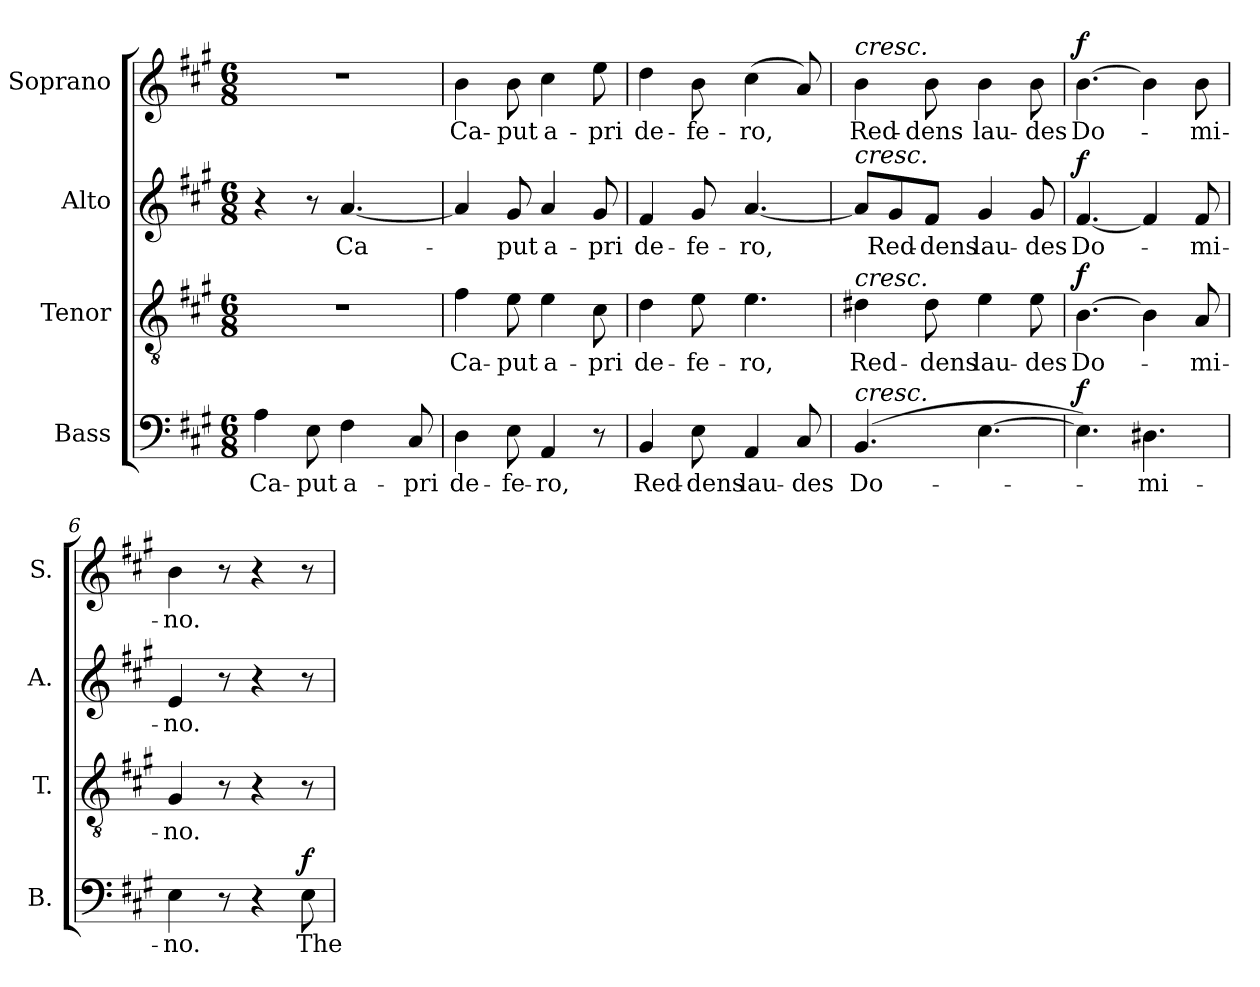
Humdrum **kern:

**kern	**text	**dynam	**kern	**text	**dynam	**kern	**text	**dynam	**kern	**text	**dynam
*part4	*part4	*part4	*part3	*part3	*part3	*part2	*part2	*part2	*part1	*part1	*part1
*staff4	*staff4	*staff4	*staff3	*staff3	*staff3	*staff2	*staff2	*staff2	*staff1	*staff1	*staff1
*I"Bass	*	*	*I"Tenor	*	*	*I"Alto	*	*	*I"Soprano	*	*
*I'B.	*	*	*I'T.	*	*	*I'A.	*	*	*I'S.	*	*
!!LO:PB:g=z
*clefF4	*	*	*clefGv2	*	*	*clefG2	*	*	*clefG2	*	*
*	*	*	*ITrd7c12	*	*	*	*	*	*	*	*
*k[f#c#g#]	*	*	*k[f#c#g#]	*	*	*k[f#c#g#]	*	*	*k[f#c#g#]	*	*
*A:	*	*	*A:	*	*	*A:	*	*	*A:	*	*
*M6/8	*	*	*M6/8	*	*	*M6/8	*	*	*M6/8	*	*
*MM80	*	*	*MM80	*	*	*MM80	*	*	*MM80	*	*
=1	=1	=1	=1	=1	=1	=1	=1	=1	=1	=1	=1
!	!	!	!	!	!	!	!	!	!LO:TX:a:B:t=Andante con moto	!	!
!	!LO:LY:b:color=#000000	!	!LO:N:vis=1	!	!	!	!	!	!LO:N:vis=1	!	!
*	*	*	*	*	*	*	*	*	*^	*	*
4Ai\	Ca-	.	2.r	.	.	4r	.	.	2.r	2ryy	.	.
!	!LO:LY:b:color=#000000	!	!	!	!	!	!	!	!	!	!	!
8Ei\	-put	.	.	.	.	8r	.	.	.	.	.	.
!	!LO:LY:b:color=#000000	!	!	!	!	!	!	!	!	!	!	!
!	!	!	!	!	!	!	!LO:LY:b:color=#000000	!	!	!	!	!
4F#i\	a-	.	.	.	.	[4.ai/	Ca-	.	.	.	.	.
.	.	.	.	.	.	.	.	.	.	8ryy	.	.
*	*	*	*	*	*	*	*	*	*MM120	*	*	*
!	!LO:LY:b:color=#000000	!	!	!	!	!	!	!	!	!	!	!
8C#i/	-pri	.	.	.	.	.	.	.	.	8ryy	.	.
*	*	*	*	*	*	*	*	*	*v	*v	*	*
=2	=2	=2	=2	=2	=2	=2	=2	=2	=2	=2	=2
*	*	*	*	*	*	*	*	*	*^	*	*
!	!LO:LY:b:color=#000000	!	!	!	!	!	!	!	!	!	!	!
*	*	*	*	*	*	*	*	*	*v	*v	*	*
*	*	*	*	*	*	*	*	*	*^	*	*
!	!	!	!	!LO:LY:b:color=#000000	!	!	!	!	!	!	!	!
*	*	*	*	*	*	*	*	*	*v	*v	*	*
*	*	*	*	*	*	*	*	*	*^	*	*
!	!	!	!	!	!	!	!	!	!	!	!LO:LY:b:color=#000000	!
*	*	*	*	*	*	*	*	*	*v	*v	*	*
4Di\	de-	.	4F#i\	Ca-	.	4ai/]	.	.	4bi\	Ca-	.
!	!LO:LY:b:color=#000000	!	!	!	!	!	!	!	!	!	!
!	!	!	!	!LO:LY:b:color=#000000	!	!	!	!	!	!	!
!	!	!	!	!	!	!	!LO:LY:b:color=#000000	!	!	!	!
!	!	!	!	!	!	!	!	!	!	!LO:LY:b:color=#000000	!
8Ei\	-fe-	.	8Ei\	-put	.	8g#i/	-put	.	8bi\	-put	.
!	!LO:LY:b:color=#000000	!	!	!	!	!	!	!	!	!	!
!	!	!	!	!LO:LY:b:color=#000000	!	!	!	!	!	!	!
!	!	!	!	!	!	!	!LO:LY:b:color=#000000	!	!	!	!
!	!	!	!	!	!	!	!	!	!	!LO:LY:b:color=#000000	!
4AAi/	-ro,	.	4Ei\	a-	.	4ai/	a-	.	4cc#i\	a-	.
!	!	!	!	!LO:LY:b:color=#000000	!	!	!	!	!	!	!
!	!	!	!	!	!	!	!LO:LY:b:color=#000000	!	!	!	!
!	!	!	!	!	!	!	!	!	!	!LO:LY:b:color=#000000	!
8r	.	.	8C#i\	-pri	.	8g#i/	-pri	.	8eei\	-pri	.
=3	=3	=3	=3	=3	=3	=3	=3	=3	=3	=3	=3
!	!LO:LY:b:color=#000000	!	!	!	!	!	!	!	!	!	!
!	!	!	!	!LO:LY:b:color=#000000	!	!	!	!	!	!	!
!	!	!	!	!	!	!	!LO:LY:b:color=#000000	!	!	!	!
!	!	!	!	!	!	!	!	!	!	!LO:LY:b:color=#000000	!
4BBi/	Red-	.	4Di\	de-	.	4f#i/	de-	.	4ddi\	de-	.
!	!LO:LY:b:color=#000000	!	!	!	!	!	!	!	!	!	!
!	!	!	!	!LO:LY:b:color=#000000	!	!	!	!	!	!	!
!	!	!	!	!	!	!	!LO:LY:b:color=#000000	!	!	!	!
!	!	!	!	!	!	!	!	!	!	!LO:LY:b:color=#000000	!
8Ei\	-dens	.	8Ei\	-fe-	.	8g#i/	-fe-	.	8bi\	-fe-	.
!	!LO:LY:b:color=#000000	!	!	!	!	!	!	!	!	!	!
!	!	!	!	!LO:LY:b:color=#000000	!	!	!	!	!	!	!
!	!	!	!	!	!	!	!LO:LY:b:color=#000000	!	!	!	!
!	!	!	!	!	!	!	!	!	!	!LO:LY:b:color=#000000	!
4AAi/	lau-	.	4.Ei\	-ro,	.	[4.ai/	-ro,	.	(4cc#i\	-ro,	.
!	!LO:LY:b:color=#000000	!	!	!	!	!	!	!	!	!	!
8C#i/	-des	.	.	.	.	.	.	.	8ai/)	.	.
=4	=4	=4	=4	=4	=4	=4	=4	=4	=4	=4	=4
!	!LO:LY:b:color=#000000	!	!	!	!	!	!	!	!	!	!
!	!	!	!	!LO:LY:b:color=#000000	!	!	!	!	!	!	!
!	!	!	!	!	!	!	!	!	!LO:TX:a:i:t=cresc.	!	!
!	!	!	!	!	!	!LO:TX:a:i:t=cresc.	!	!	!	!	!
!	!	!	!LO:TX:a:i:t=cresc.	!	!	!	!	!	!	!	!
!LO:TX:a:i:t=cresc.	!	!	!	!	!	!	!	!	!	!	!
!	!	!	!	!	!	!	!	!	!	!LO:LY:b:color=#000000	!
(4.BBi/	Do-	.	4D#Xi\	Red-	.	8ai/L]	.	.	4bi\	Red-	.
!	!	!	!	!	!	!	!LO:LY:b:color=#000000	!	!	!	!
.	.	.	.	.	.	8g#i/	Red-	.	.	.	.
!	!	!	!	!LO:LY:b:color=#000000	!	!	!	!	!	!	!
!	!	!	!	!	!	!	!LO:LY:b:color=#000000	!	!	!	!
!	!	!	!	!	!	!	!	!	!	!LO:LY:b:color=#000000	!
.	.	.	8D#i\	-dens	.	8f#i/J	-dens	.	8bi\	-dens	.
!	!	!	!	!LO:LY:b:color=#000000	!	!	!	!	!	!	!
!	!	!	!	!	!	!	!LO:LY:b:color=#000000	!	!	!	!
!	!	!	!	!	!	!	!	!	!	!LO:LY:b:color=#000000	!
[4.Ei\	.	.	4Ei\	lau-	.	4g#i/	lau-	.	4bi\	lau-	.
!	!	!	!	!LO:LY:b:color=#000000	!	!	!	!	!	!	!
!	!	!	!	!	!	!	!LO:LY:b:color=#000000	!	!	!	!
!	!	!	!	!	!	!	!	!	!	!LO:LY:b:color=#000000	!
.	.	.	8Ei\	-des	.	8g#i/	-des	.	8bi\	-des	.
=5	=5	=5	=5	=5	=5	=5	=5	=5	=5	=5	=5
!	!	!	!	!LO:LY:b:color=#000000	!	!	!	!	!	!	!
!	!	!	!	!	!	!	!LO:LY:b:color=#000000	!	!	!	!
!	!	!	!	!	!	!	!	!	!	!LO:LY:b:color=#000000	!
4.Ei\])	.	f	[4.BBi\	Do-	f	[4.f#i/	Do-	f	[4.bi\	Do-	f
!	!LO:LY:b:color=#000000	!	!	!	!	!	!	!	!	!	!
4.D#Xi\	-mi-	.	4BBi\]	.	.	4f#i/]	.	.	4bi\]	.	.
!	!	!	!	!LO:LY:b:color=#000000	!	!	!	!	!	!	!
!	!	!	!	!	!	!	!LO:LY:b:color=#000000	!	!	!	!
!	!	!	!	!	!	!	!	!	!	!LO:LY:b:color=#000000	!
.	.	.	8AAi/	-mi-	.	8f#i/	-mi-	.	8bi\	-mi-	.
!!LO:LB:g=z
=6	=6	=6	=6	=6	=6	=6	=6	=6	=6	=6	=6
!	!LO:LY:b:color=#000000	!	!	!	!	!	!	!	!	!	!
!	!	!	!	!LO:LY:b:color=#000000	!	!	!	!	!	!	!
!	!	!	!	!	!	!	!LO:LY:b:color=#000000	!	!	!	!
!	!	!	!	!	!	!	!	!	!	!LO:LY:b:color=#000000	!
4Ei\	-no.	.	4GG#i/	-no.	.	4ei/	-no.	.	4bi\	-no.	.
8r	.	.	8r	.	.	8r	.	.	8r	.	.
4r	.	.	4r	.	.	4r	.	.	4r	.	.
!	!LO:LY:b:color=#000000	!	!	!	!	!	!	!	!	!	!
8Ei\	The	f	8r	.	.	8r	.	.	8r	.	.
=	=	=	=	=	=	=	=	=	=	=	=
*-	*-	*-	*-	*-	*-	*-	*-	*-	*-	*-	*-
